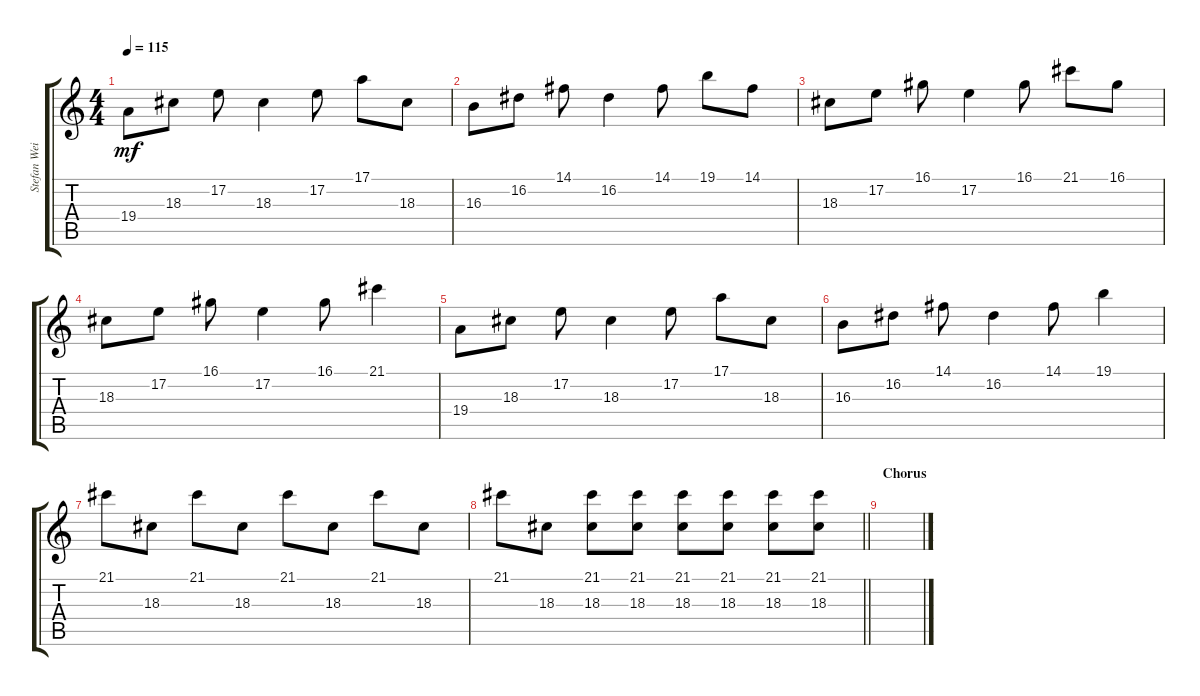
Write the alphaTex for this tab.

\track ("Stefan Weiler - R Hand" "Stefan Wei") {instrument electricgrandpiano}
\staff {score tabs}
\tuning (E4 B3 G3 D3 A2 E2) {hide}
\ts (4 4)
\tempo 115
\clef g2
\ks c
19.4.8{dy mf} 18.3.8 17.2.8 18.3.4 17.2.8 17.1.8 18.3.8 |
16.3.8 16.2.8 14.1.8 16.2.4 14.1.8 19.1.8 14.1.8 |
18.3.8 17.2.8 16.1.8 17.2.4 16.1.8 21.1.8 16.1.8 |
18.3.8 17.2.8 16.1.8 17.2.4 16.1.8 21.1.4 |
19.4.8 18.3.8 17.2.8 18.3.4 17.2.8 17.1.8 18.3.8 |
16.3.8 16.2.8 14.1.8 16.2.4 14.1.8 19.1.4 |
21.1.8 18.3.8 21.1.8 18.3.8 21.1.8 18.3.8 21.1.8 18.3.8 |
\barLineRight lightlight
21.1.8 18.3.8 (21.1 18.3).8 (21.1 18.3).8 (21.1 18.3).8 (21.1 18.3).8 (21.1 18.3).8 (21.1 18.3).8 |
\section ("" "Chorus")
